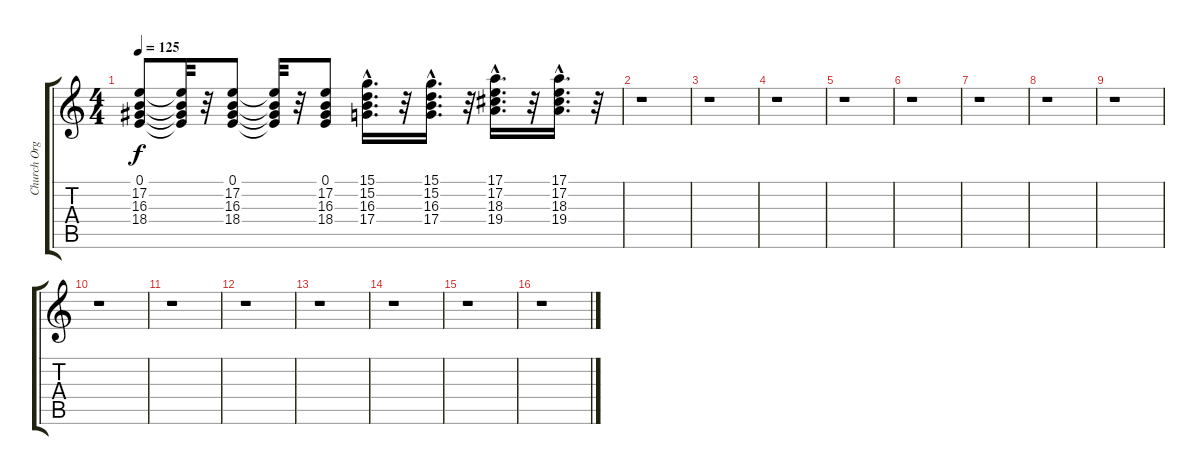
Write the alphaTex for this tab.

\track ("Church Organ" "Church Org") {instrument churchorgan}
\staff {score tabs}
\tuning (E4 B3 G3 D3 A2 E2) {hide}
\ts (4 4)
\tempo 125
\clef g2
\ks c
(0.1 17.2 16.3 18.4).8{dy f} (0.1{t} 17.2{t} 16.3{t} 18.4{t}).32 r.32 (0.1 17.2 16.3 18.4).8 (0.1{t} 17.2{t} 16.3{t} 18.4{t}).32 r.32 (0.1 17.2 16.3 18.4).8 (15.1{hac} 15.2{hac} 16.3{hac} 17.4{hac}).16{d} r.32 (15.1{hac} 15.2{hac} 16.3{hac} 17.4{hac}).16{d} r.32 (17.1{hac} 17.2{hac} 18.3{hac} 19.4{hac}).16{d} r.32 (17.1{hac} 17.2{hac} 18.3{hac} 19.4{hac}).16{d} r.32 |
r.1 |
r.1 |
r.1 |
r.1 |
r.1 |
r.1 |
r.1 |
r.1 |
r.1 |
r.1 |
r.1 |
r.1 |
r.1 |
r.1 |
r.1
